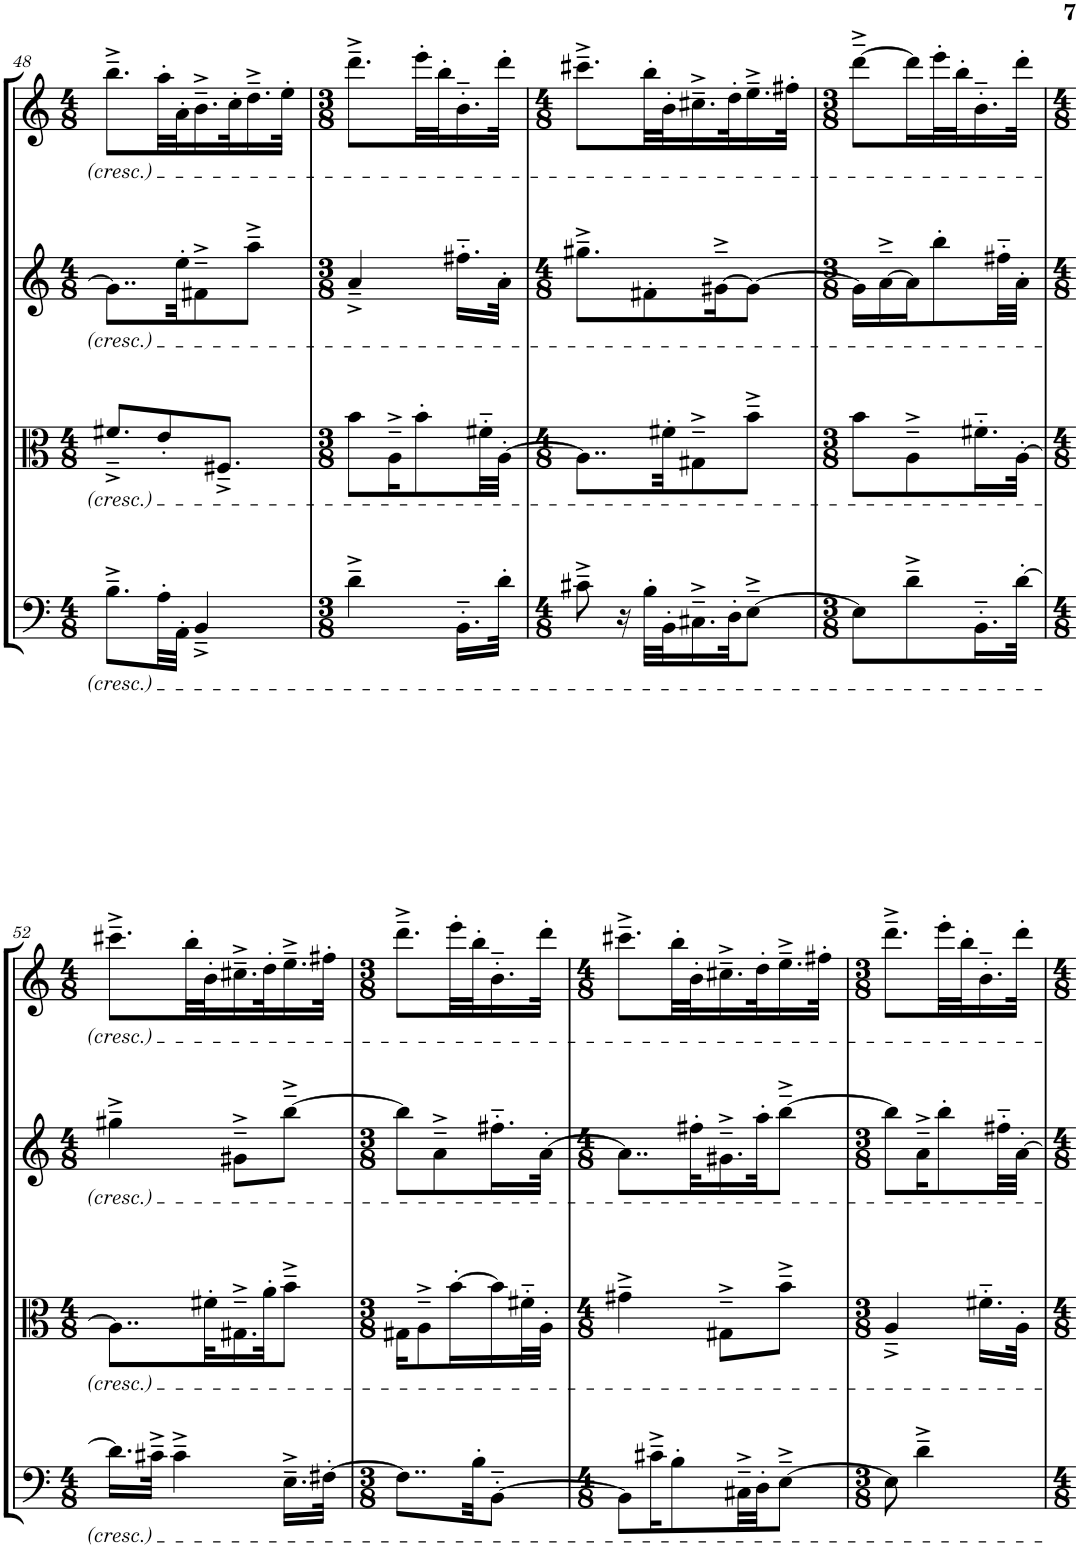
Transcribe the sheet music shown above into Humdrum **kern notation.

**kern	**kern	**kern	**kern
*part4	*part3	*part2	*part1
*staff4	*staff3	*staff2	*staff1
*I"Violoncello	*I"Viola	*I"Violin II	*I"Violin I
*I'Vc	*I'Vla	*I'Vln	*I'Vln
!!LO:PB:g=z
*clefF4	*clefC3	*clefG2	*clefG2
*k[]	*k[]	*k[]	*k[]
*M4/8	*M4/8	*M4/8	*M4/8
=48	=48	=48	=48
8.B~^\L	8.f#X~^/L	8..g\L]	8.bb~^\L
32A'\LL	8e'/	.	32aa'\LL
32AA'\JJJ	.	32ee'\KK	32a'\J
4BB~^/	.	8f#X~^\	16.b~^\
.	8.F#X~^/J	.	.
.	.	.	32cc'\K
.	.	8aa~^\J	16.dd~^\
.	.	.	32ee'\JJk
=49	=49	=49	=49
*M3/8	*M3/8	*M3/8	*M3/8
4d~^\	8b\L	4a~^/	8.ddd~^\L
.	16A~^\K	.	.
.	8b'\	.	32eee'\LL
.	.	.	32bb'\J
16.BB'~\LL	.	16.ff#X'~\LL	16.b'~\
.	32f#X'~\LL	.	.
32d'\JJk	[32A'\JJJ	32a'\JJk	32ddd'\JJk
=50	=50	=50	=50
*M4/8	*M4/8	*M4/8	*M4/8
8c#X~^\	8..A\L]	8.gg#X~^\L	8.ccc#X~^\L
16r	.	.	.
32B'\LLL	.	8f#X'\	32bb'\LL
32BB'\J	32f#X'\KK	.	32b'\J
16.C#X~^\	8G#X~^\	.	16.cc#X~^\
.	.	[16g#X~^\K	.
32D'\JK	.	.	32dd'\K
[8E~^\J	8b~^\J	8g#\J_	16.ee~^\
.	.	.	32ff#X'\JJk
=51	=51	=51	=51
*M3/8	*M3/8	*M3/8	*M3/8
8E\L]	8b\L	16g#\LL]	[8ddd~^\L
.	.	[16a~^\	.
8d~^\	8A~^\	16a\J]	16ddd\L]
.	.	8bb'\	32eee'\L
.	.	.	32bb'\J
16.BB'~\L	16.f#X'~\L	.	16.b'~\
.	.	32ff#X'~\LL	.
[32d'\JJk	[32A'\JJk	32a'\JJJ	32ddd'\JJk
!!LO:LB:g=z
=52	=52	=52	=52
*M4/8	*M4/8	*M4/8	*M4/8
16.d\LL]	8..A\L]	4gg#X~^\	8.ccc#X~^\L
32c#X~^\JJk	.	.	.
4c#~^\	.	.	.
.	.	.	32bb'\LL
.	32f#X'\KL	.	32b'\J
.	16.G#X~^\	8g#X~^\L	16.cc#X~^\
.	32a'\JK	.	32dd'\K
16.E~^\LL	8b~^\J	[8bb~^\J	16.ee~^\
[32F#X'\JJk	.	.	32ff#X'\JJk
=53	=53	=53	=53
*M3/8	*M3/8	*M3/8	*M3/8
8..F#\L]	16G#X\KL	8bb\L]	8.ddd~^\L
.	8A~^\	.	.
.	.	8a~^\	.
.	[16b'\L	.	32eee'\LL
32B'\KK	.	.	32bb'\J
[8BB'~\J	16b\]	16.ff#X'~\L	16.b'~\
.	32f#X'~\L	.	.
.	32A'\JJJ	[32a'\JJk	32ddd'\JJk
=54	=54	=54	=54
*M4/8	*M4/8	*M4/8	*M4/8
8BB\L]	4g#X~^\	8..a\L]	8.ccc#X~^\L
16c#X~^\K	.	.	.
8B'\	.	.	32bb'\LL
.	.	32ff#X'\KL	32b'\J
.	8G#X~^\L	16.g#X~^\	16.cc#X~^\
32C#X~^\LL	.	.	.
32D'\JJ	.	32aa'\JK	32dd'\K
[8E~^\J	8b~^\J	[8bb~^\J	16.ee~^\
.	.	.	32ff#X'\JJk
=55	=55	=55	=55
*M3/8	*M3/8	*M3/8	*M3/8
8E\]	4A~^/	8bb\L]	8.ddd~^\L
4d~^\	.	16a~^\K	.
.	.	8bb'\	32eee'\LL
.	.	.	32bb'\J
.	16.f#X'~\LL	.	16.b'~\
.	.	32ff#X'~\LL	.
.	32A'\JJk	[32a'\JJJ	32ddd'\JJk
=	=	=	=
*-	*-	*-	*-
